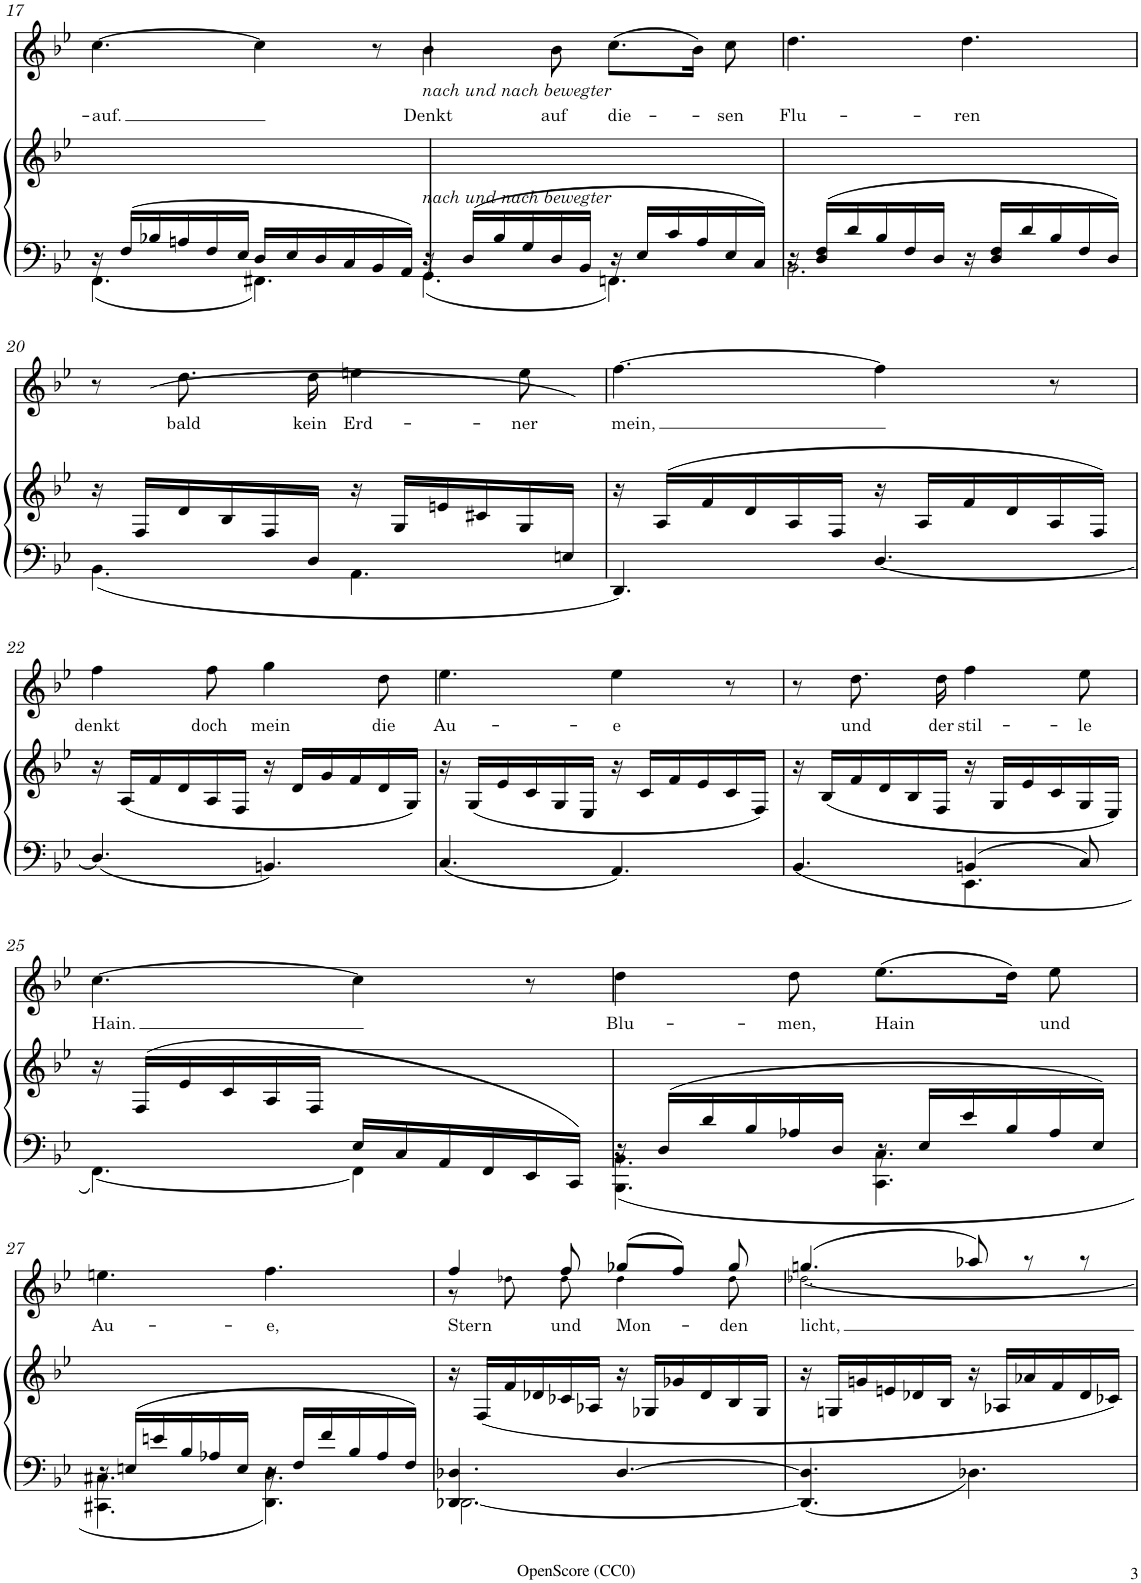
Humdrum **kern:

**kern	**kern	**kern	**text
*part2	*part2	*part1	*part1
*staff3	*staff2	*staff1	*staff1
*I"Piano	*	*I"Voice	*
*I'Pno	*	*	*
!!LO:PB:g=z
*clefF4	*clefG2	*clefG2	*
*k[b-e-]	*k[b-e-]	*k[b-e-]	*
*M6/8	*M6/8	*M6/8	*
=17	=17	=17	=17
*^	*	*	*
!	!	!	!	!LO:LY:b
16ryy	4.FF\	16r	[4.cc\	-auf.
16F/LL	.	2ryy	.	.
16B-X/	.	.	.	.
16An/	.	.	.	.
16F/	.	.	.	.
16E-/JJ	.	.	.	.
16D/LL	4.FF#X\	.	4cc\]	.
16E-/	.	.	.	.
16D/	.	.	.	.
16C/	.	8.ryy	.	.
16BB-/	.	.	8r	.
16AA/JJ	.	.	.	.
=18	=18	=18	=18	=18
!	!	!	!LO:TX:b:i:t=nach und nach bewegter	!
!	!	!LO:TX:b:i:t=nach und nach bewegter	!	!
!	!	!	!	!LO:LY:b
16ryy	4.GG\	16r	4b-\	Denkt
16D/LL	.	16ryy	.	.
16B-/	.	.	.	.
16G/	.	.	.	.
!	!	!	!	!LO:LY:b
16D/	.	.	8b-\	auf
16BB-/JJ	.	.	.	.
!	!	!	!	!LO:LY:b
16ryy	4.FFn\	16r	(8.cc\L	die-
16E-/LL	.	4ryy	.	.
16c/	.	.	.	.
16A/	.	.	16b-\Jk)	.
!	!	!	!	!LO:LY:b
16E-/	.	.	8cc\	-sen
16C/JJ	.	16ryy	.	.
=19	=19	=19	=19	=19
!	!	!	!	!LO:LY:b
16ryy	2.BB-\	16r	4.dd\	Flu-
16D/ 16F/LL	.	16ryy	.	.
16d/	.	.	.	.
16B-/	.	.	.	.
16F/	.	.	.	.
16D/JJ	.	.	.	.
!	!	!	!	!LO:LY:b
16ryy	.	16r	4.dd\	-ren
16D/ 16F/LL	.	4ryy	.	.
16d/	.	.	.	.
16B-/	.	.	.	.
16F/	.	.	.	.
16D/JJ	.	16ryy	.	.
!!LO:LB:g=z
=20	=20	=20	=20	=20
16ryy	4.BB-\	16r	8r	.
.	.	(>16F/LL	.	.
!	!	!	!	!LO:LY:b
.	.	16d/	8.dd\	bald
.	.	16B-/	.	.
.	.	16F/	.	.
!	!	!	!	!LO:LY:b
16D/JJ	.	16ryy	16dd\	kein
!	!	!	!	!LO:LY:b
16ryy	4.AA\	16r	4een\	Erd-
.	.	16G/LL	.	.
.	.	16en/	.	.
.	.	16c#X/	.	.
!	!	!	!	!LO:LY:b
.	.	16G/	8ee\	-ner
16En/JJ)	.	16ryy	.	.
*v	*v	*	*	*
=21	=21	=21	=21
!	!	!	!LO:LY:b
4.DD/	16r	[4.ff\	mein,
.	(>16A/LL	.	.
.	16f/	.	.
.	16d/	.	.
.	16A/	.	.
.	16F/JJ	.	.
[<4.D/	16r	4ff\]	.
.	16A/LL	.	.
.	16f/	.	.
.	16d/	.	.
.	16A/	8r	.
.	16F/JJ)	.	.
!!LO:LB:g=z
=22	=22	=22	=22
!	!	!	!LO:LY:b
4.D/]	16r	4ff\	denkt
.	(16A/LL	.	.
.	16f/	.	.
.	16d/	.	.
!	!	!	!LO:LY:b
.	16A/	8ff\	doch
.	16F/JJ	.	.
!	!	!	!LO:LY:b
4.BBn/	16r	4gg\	mein
.	16d/LL	.	.
.	16g/	.	.
.	16f/	.	.
!	!	!	!LO:LY:b
.	16d/	8dd\	die
.	16G/JJ)	.	.
=23	=23	=23	=23
!	!	!	!LO:LY:b
4.C/	16r	4.ee-\	Au-
.	(16G/LL	.	.
.	16e-/	.	.
.	16c/	.	.
.	16G/	.	.
.	16E-/JJ	.	.
!	!	!	!LO:LY:b
4.AA/	16r	4ee-\	-e
.	16c/LL	.	.
.	16f/	.	.
.	16e-/	.	.
.	16c/	8r	.
.	16F/JJ)	.	.
=24	=24	=24	=24
*^	*	*	*
4.BB-/	4.ryy	16r	8r	.
.	.	(16B-/LL	.	.
!	!	!	!	!LO:LY:b
.	.	16f/	8.dd\	und
.	.	16d/	.	.
.	.	16B-/	.	.
!	!	!	!	!LO:LY:b
.	.	16F/JJ	16dd\	der
!	!	!	!	!LO:LY:b
4.EE-\	4BBn/	16r	4ff\	stil-
.	.	16G/LL	.	.
.	.	16e-/	.	.
.	.	16c/	.	.
!	!	!	!	!LO:LY:b
.	8C/	16G/	8ee-\	-le
.	.	16E-/JJ)	.	.
!!LO:LB:g=z
=25	=25	=25	=25	=25
!	!	!	!	!LO:LY:b
4.ryy	[<4.FF\	16r	[4.cc\	Hain.
.	.	(>16F/LL	.	.
.	.	16e-/	.	.
.	.	16c/	.	.
.	.	16A/	.	.
.	.	16F/JJ	.	.
16E-/LL	4FF\]	4.ryy	4cc\]	.
16C/	.	.	.	.
16AA/	.	.	.	.
16FF/	.	.	.	.
16EE-/	8ryy	.	8r	.
16CC/JJ)	.	.	.	.
=26	=26	=26	=26	=26
!	!	!	!	!LO:LY:b
16ryy	4.BBB-\ 4.BB-\	16r	4dd\	Blu-
16D/LL	.	16ryy	.	.
16d/	.	.	.	.
16B-/	.	.	.	.
!	!	!	!	!LO:LY:b
16A-X/	.	.	8dd\	-men,
16D/JJ	.	.	.	.
!	!	!	!	!LO:LY:b
16ryy	4.CC\ 4.C\	16r	(8.ee-\L	Hain
16E-/LL	.	4ryy	.	.
16e-/	.	.	.	.
16B-/	.	.	16dd\Jk)	.
!	!	!	!	!LO:LY:b
16A-/	.	.	8ee-\	und
16E-/JJ	.	16ryy	.	.
!!LO:LB:g=z
=27	=27	=27	=27	=27
!	!	!	!	!LO:LY:b
16ryy	4.CC#X\ 4.C#X\	16r	4.een\	Au-
16En/LL	.	16ryy	.	.
16en/	.	.	.	.
16B-/	.	.	.	.
16A-X/	.	.	.	.
16E/JJ	.	.	.	.
!	!	!	!	!LO:LY:b
16ryy	4.DD\ 4.D\	16r	4.ff\	-e,
16F/LL	.	4ryy	.	.
16f/	.	.	.	.
16B-/	.	.	.	.
16A-/	.	.	.	.
16F/JJ	.	16ryy	.	.
=28	=28	=28	=28	=28
!	!	!	!	!LO:LY:b
*	*	*	*^	*
4.DD-X/ 4.D-X/	[2.DD-\	16r	4ff/	8r	Stern
.	.	(<16F/LL	.	.	.
.	.	16f/	.	8dd-X\	.
.	.	16d-X/	.	.	.
!	!	!	!	!	!LO:LY:b
.	.	16c-X/	8ff/	8dd-\	und
.	.	16A-X/JJ	.	.	.
!	!	!	!	!	!LO:LY:b
[4.D-/	.	16r	(8gg-X/L	4dd-\	Mon-
.	.	16G-X/LL	.	.	.
.	.	16g-X/	8ff/J)	.	.
.	.	16d-/	.	.	.
!	!	!	!	!	!LO:LY:b
.	.	16B-/	8gg-/	8dd-\	-den-
.	.	16G-/JJ	.	.	.
*v	*v	*	*	*	*
=29	=29	=29	=29	=29
!	!	!	!	!LO:LY:b
4.DD-/] 4.D-/]	16r	(4.ggn/	2.dd-X\	licht,
.	16Gn/LL	.	.	.
.	16gn/	.	.	.
.	16en/	.	.	.
.	16d-X/	.	.	.
.	16B-/JJ	.	.	.
4.D-X\	16r	8aa-X/)	.	.
.	16A-X/LL	.	.	.
.	16a-X/	8r	.	.
.	16f/	.	.	.
.	16d-/	8r	.	.
.	16c-X/JJ)	.	.	.
*	*	*v	*v	*
=	=	=	=
*-	*-	*-	*-
